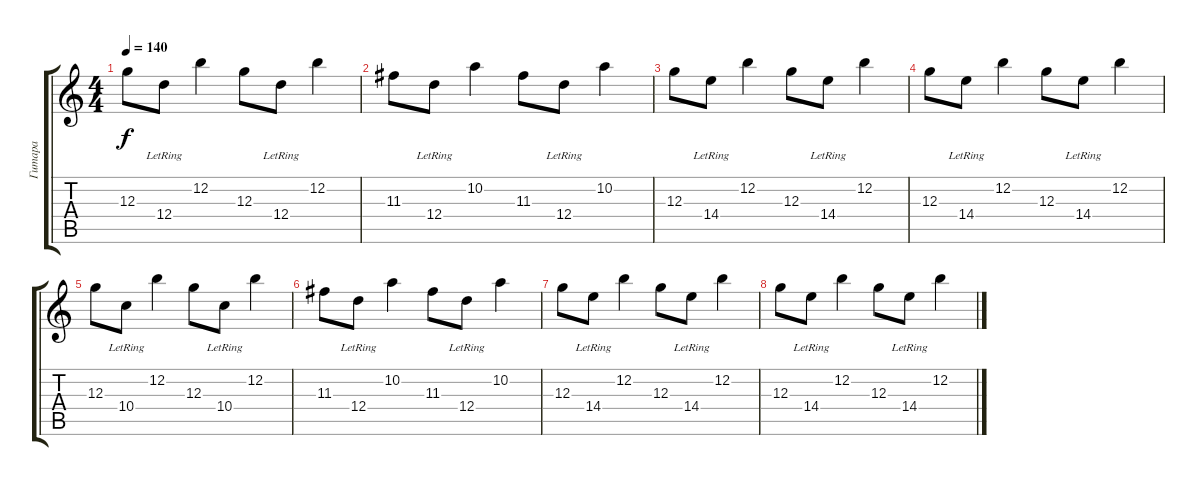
\track ("Гитара" "Гитара") {instrument acousticguitarsteel}
\staff {score tabs}
\tuning (E4 B3 G3 D3 A2 E2) {hide}
\ts (4 4)
\tempo 140
\clef g2
\ks c
12.3.8{dy f} 12.4{lr}.8 12.2.4 12.3.8 12.4{lr}.8 12.2.4 |
11.3.8 12.4{lr}.8 10.2.4 11.3.8 12.4{lr}.8 10.2.4 |
12.3.8 14.4{lr}.8 12.2.4 12.3.8 14.4{lr}.8 12.2.4 |
12.3.8 14.4{lr}.8 12.2.4 12.3.8 14.4{lr}.8 12.2.4 |
12.3.8 10.4{lr}.8 12.2.4 12.3.8 10.4{lr}.8 12.2.4 |
11.3.8 12.4{lr}.8 10.2.4 11.3.8 12.4{lr}.8 10.2.4 |
12.3.8 14.4{lr}.8 12.2.4 12.3.8 14.4{lr}.8 12.2.4 |
12.3.8 14.4{lr}.8 12.2.4 12.3.8 14.4{lr}.8 12.2.4
